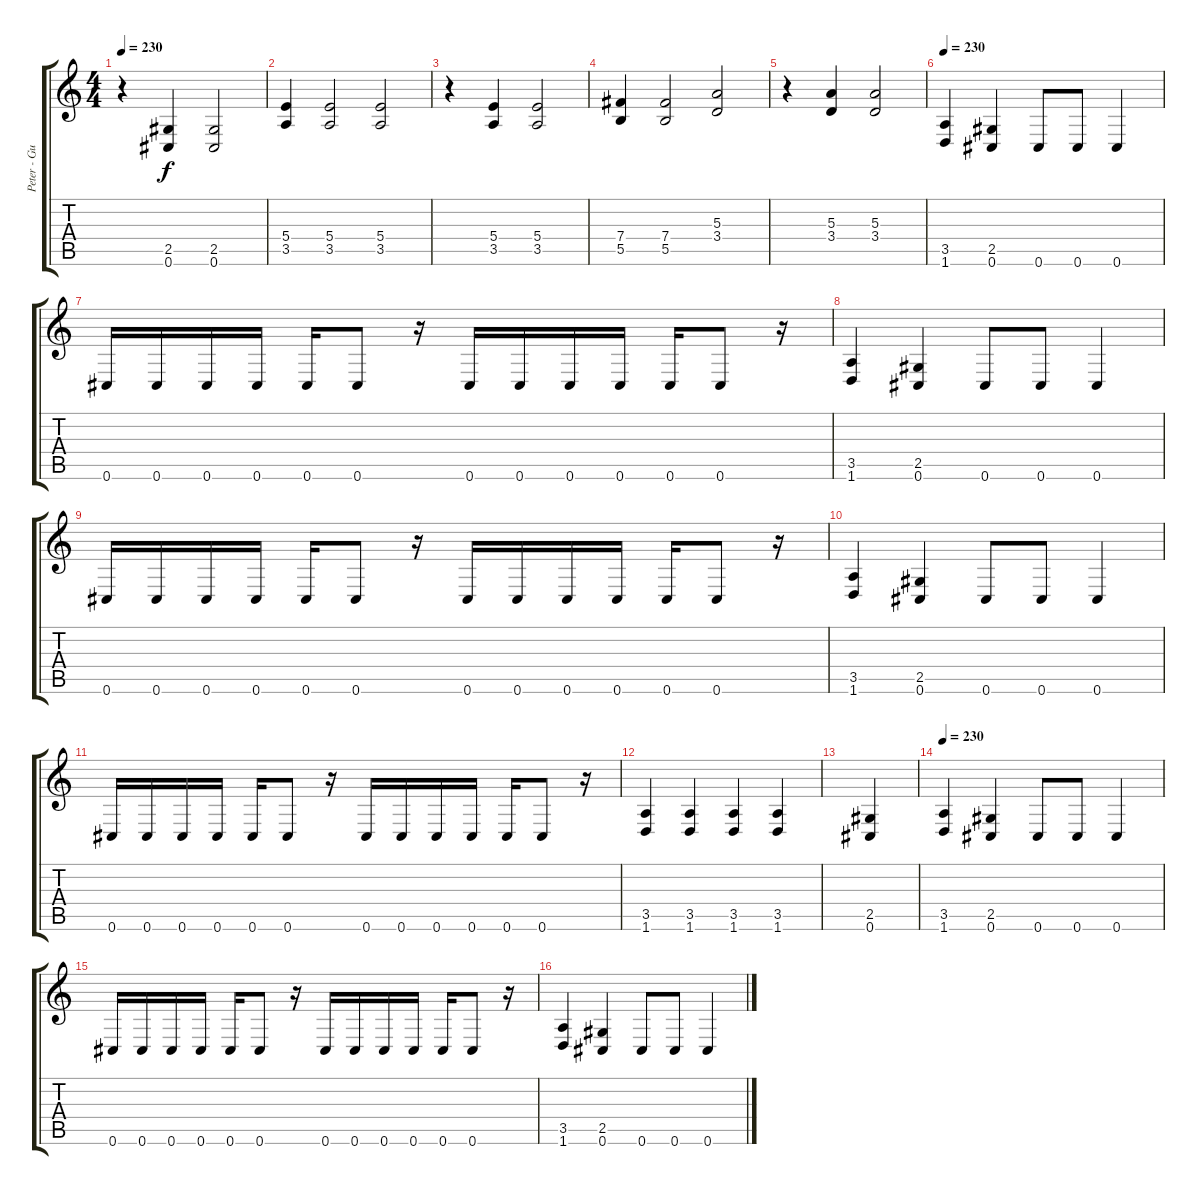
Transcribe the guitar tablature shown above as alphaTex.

\track ("Peter - Guitar, Vocal" "Peter - Gu") {instrument overdrivenguitar}
\staff {score tabs}
\tuning (Db4 Ab3 E3 B2 Gb2 Db2) {hide}
\ts (4 4)
\tempo 230
\clef g2
\ks c
r.4{dy f} (2.5 0.6).4 (2.5 0.6).2 |
(5.4 3.5).4 (5.4 3.5).2 (5.4 3.5).2 |
r.4 (5.4 3.5).4 (5.4 3.5).2 |
(7.4 5.5).4 (7.4 5.5).2 (5.3 3.4).2 |
r.4 (5.3 3.4).4 (5.3 3.4).2 |
\tempo 230
(3.5 1.6).4 (2.5 0.6).4 0.6.8 0.6.8 0.6.4 |
0.6.16 0.6.16 0.6.16 0.6.16 0.6.16 0.6.8 r.16 0.6.16 0.6.16 0.6.16 0.6.16 0.6.16 0.6.8 r.16 |
(3.5 1.6).4 (2.5 0.6).4 0.6.8 0.6.8 0.6.4 |
0.6.16 0.6.16 0.6.16 0.6.16 0.6.16 0.6.8 r.16 0.6.16 0.6.16 0.6.16 0.6.16 0.6.16 0.6.8 r.16 |
(3.5 1.6).4 (2.5 0.6).4 0.6.8 0.6.8 0.6.4 |
0.6.16 0.6.16 0.6.16 0.6.16 0.6.16 0.6.8 r.16 0.6.16 0.6.16 0.6.16 0.6.16 0.6.16 0.6.8 r.16 |
(3.5 1.6).4 (3.5 1.6).4 (3.5 1.6).4 (3.5 1.6).4 |
(2.5 0.6).4 |
\tempo 230
(3.5 1.6).4 (2.5 0.6).4 0.6.8 0.6.8 0.6.4 |
0.6.16 0.6.16 0.6.16 0.6.16 0.6.16 0.6.8 r.16 0.6.16 0.6.16 0.6.16 0.6.16 0.6.16 0.6.8 r.16 |
(3.5 1.6).4 (2.5 0.6).4 0.6.8 0.6.8 0.6.4
